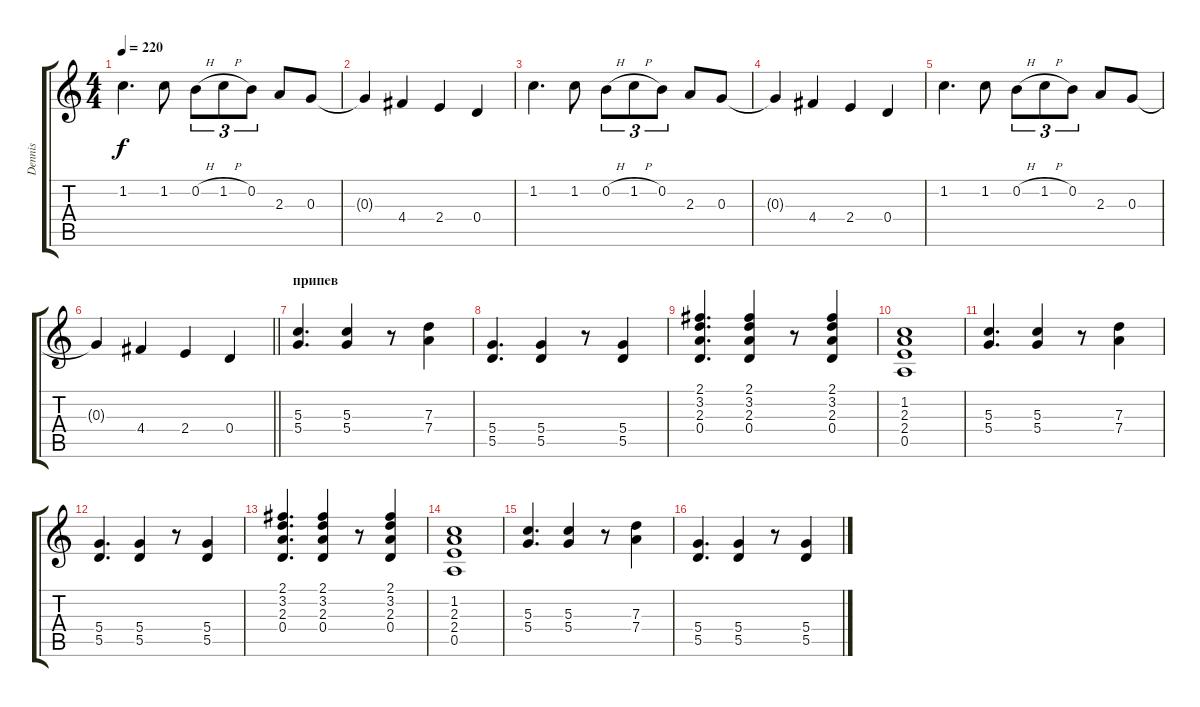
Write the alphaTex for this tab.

\track ("Dennis" "Dennis") {instrument distortionguitar}
\staff {score tabs}
\tuning (E4 B3 G3 D3 A2 E2) {hide}
\ts (4 4)
\tempo 220
\clef g2
\ks c
1.2.4{d dy f} 1.2.8 0.2{h}.8{tu (3 2)} 1.2{h}.8{tu (3 2)} 0.2.8{tu (3 2)} 2.3.8 0.3.8 |
0.3{t}.4 4.4.4 2.4.4 0.4.4 |
1.2.4{d} 1.2.8 0.2{h}.8{tu (3 2)} 1.2{h}.8{tu (3 2)} 0.2.8{tu (3 2)} 2.3.8 0.3.8 |
0.3{t}.4 4.4.4 2.4.4 0.4.4 |
1.2.4{d} 1.2.8 0.2{h}.8{tu (3 2)} 1.2{h}.8{tu (3 2)} 0.2.8{tu (3 2)} 2.3.8 0.3.8 |
\barLineRight lightlight
0.3{t}.4 4.4.4 2.4.4 0.4.4 |
\section ("" "припев")
(5.3 5.4).4{d} (5.3 5.4).4 r.8 (7.3 7.4).4 |
(5.4 5.5).4{d} (5.4 5.5).4 r.8 (5.4 5.5).4 |
(2.1 3.2 2.3 0.4).4{d} (2.1 3.2 2.3 0.4).4 r.8 (2.1 3.2 2.3 0.4).4 |
(1.2 2.3 2.4 0.5).1 |
(5.3 5.4).4{d} (5.3 5.4).4 r.8 (7.3 7.4).4 |
(5.4 5.5).4{d} (5.4 5.5).4 r.8 (5.4 5.5).4 |
(2.1 3.2 2.3 0.4).4{d} (2.1 3.2 2.3 0.4).4 r.8 (2.1 3.2 2.3 0.4).4 |
(1.2 2.3 2.4 0.5).1 |
(5.3 5.4).4{d} (5.3 5.4).4 r.8 (7.3 7.4).4 |
(5.4 5.5).4{d} (5.4 5.5).4 r.8 (5.4 5.5).4
